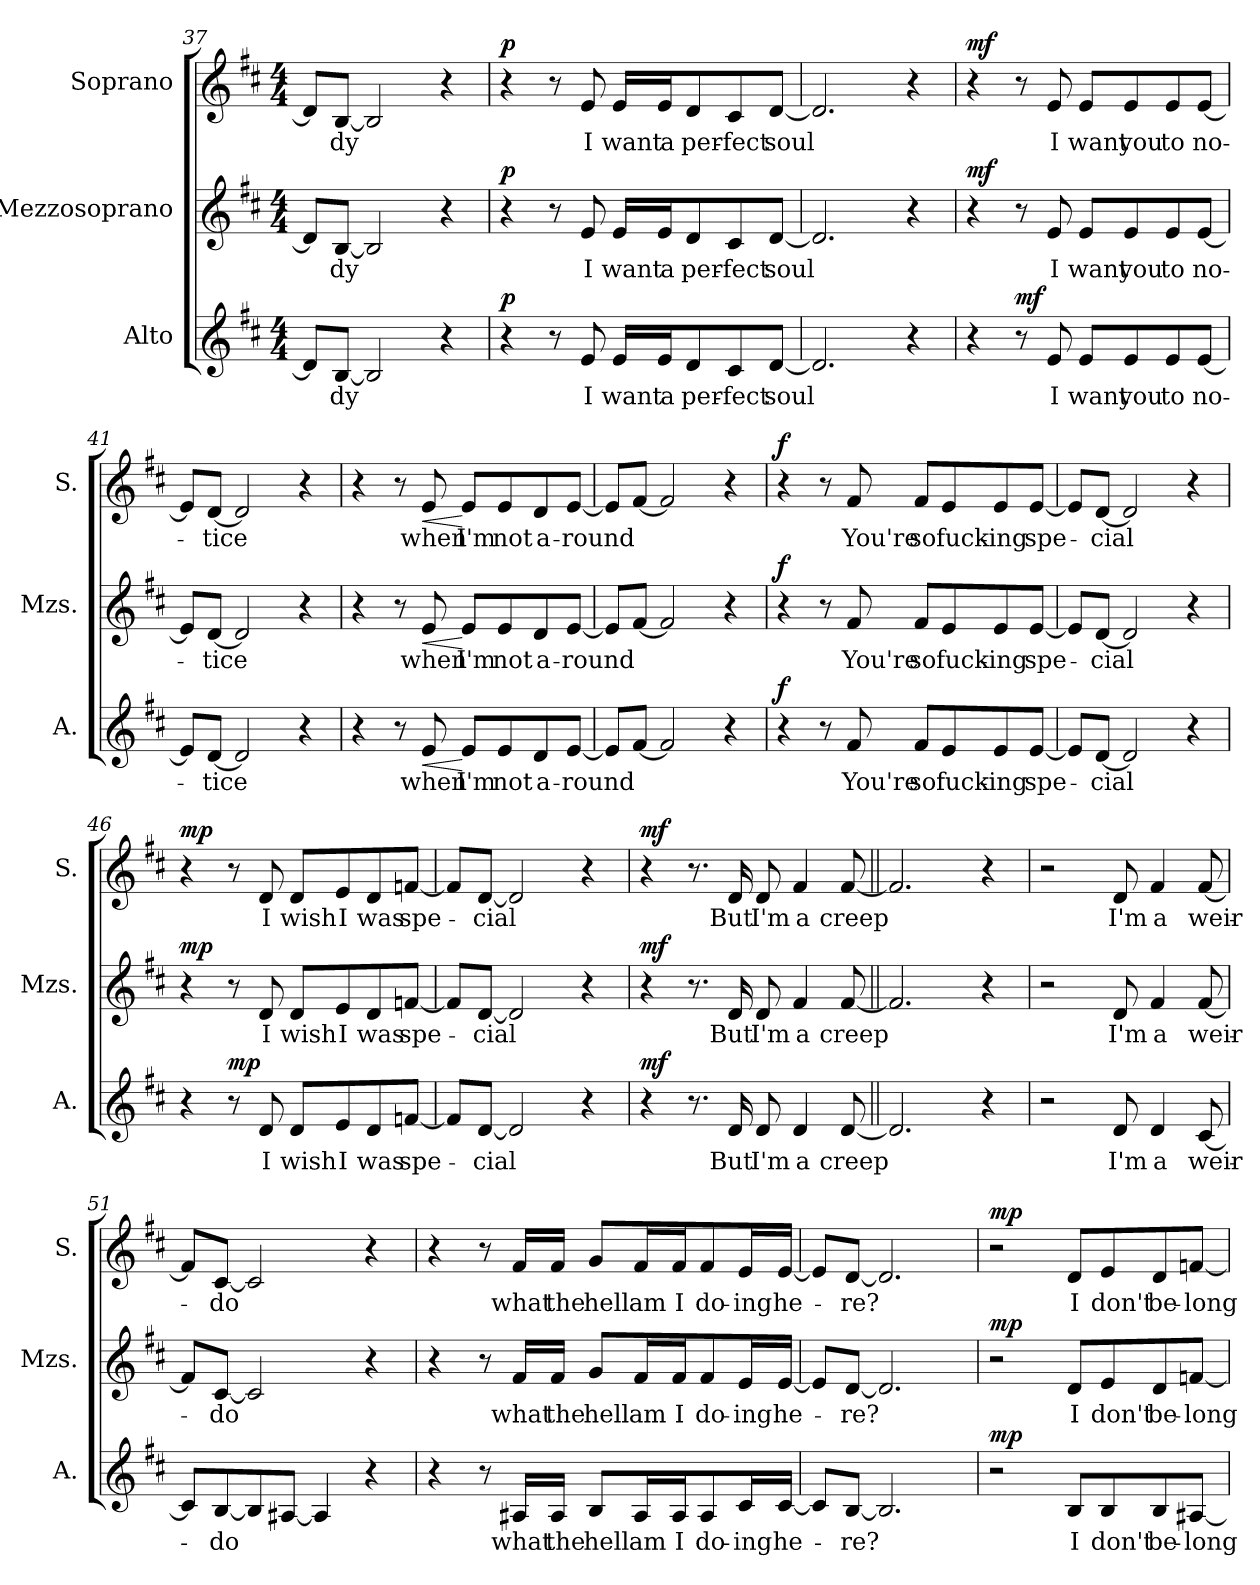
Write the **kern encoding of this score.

**kern	**text	**dynam	**kern	**text	**dynam	**kern	**text	**dynam
*part3	*part3	*part3	*part2	*part2	*part2	*part1	*part1	*part1
*staff3	*staff3	*staff3	*staff2	*staff2	*staff2	*staff1	*staff1	*staff1
*I"Alto	*	*	*I"Mezzosoprano	*	*	*I"Soprano	*	*
*I'A.	*	*	*I'Mzs.	*	*	*I'S.	*	*
*clefG2	*	*	*clefG2	*	*	*clefG2	*	*
*k[f#c#]	*	*	*k[f#c#]	*	*	*k[f#c#]	*	*
*D:	*	*	*D:	*	*	*D:	*	*
*M4/4	*	*	*M4/4	*	*	*M4/4	*	*
=37	=37	=37	=37	=37	=37	=37	=37	=37
8d/L]	.	.	8d/L]	.	.	8d/L]	.	.
[8B/J	-dy	.	[8B/J	-dy	.	[8B/J	-dy	.
2B/]	.	.	2B/]	.	.	2B/]	.	.
4r	.	.	4r	.	.	4r	.	.
=38	=38	=38	=38	=38	=38	=38	=38	=38
!	!	!LO:DY:b	!	!	!LO:DY:b	!	!	!LO:DY:b
4r	.	p	4r	.	p	4r	.	p
8r	.	.	8r	.	.	8r	.	.
8e/	I	.	8e/	I	.	8e/	I	.
16e/LL	want	.	16e/LL	want	.	16e/LL	want	.
16e/J	a	.	16e/J	a	.	16e/J	a	.
8d/	per-	.	8d/	per-	.	8d/	per-	.
8c#/	-fect	.	8c#/	-fect	.	8c#/	-fect	.
[8d/J	soul	.	[8d/J	soul	.	[8d/J	soul	.
!!LO:LB:g=z
=39	=39	=39	=39	=39	=39	=39	=39	=39
2.d/]	.	.	2.d/]	.	.	2.d/]	.	.
4r	.	.	4r	.	.	4r	.	.
=40	=40	=40	=40	=40	=40	=40	=40	=40
!	!	!	!	!	!LO:DY:b	!	!	!LO:DY:b
4r	.	.	4r	.	mf	4r	.	mf
!	!	!LO:DY:b	!	!	!	!	!	!
8r	.	mf	8r	.	.	8r	.	.
8e/	I	.	8e/	I	.	8e/	I	.
8e/L	want	.	8e/L	want	.	8e/L	want	.
8e/	you	.	8e/	you	.	8e/	you	.
8e/	to	.	8e/	to	.	8e/	to	.
[8e/J	no-	.	[8e/J	no-	.	[8e/J	no-	.
=41	=41	=41	=41	=41	=41	=41	=41	=41
8e/L]	.	.	8e/L]	.	.	8e/L]	.	.
[8d/J	-tice	.	[8d/J	-tice	.	[8d/J	-tice	.
2d/]	.	.	2d/]	.	.	2d/]	.	.
4r	.	.	4r	.	.	4r	.	.
=42	=42	=42	=42	=42	=42	=42	=42	=42
4r	.	.	4r	.	.	4r	.	.
8r	.	.	8r	.	.	8r	.	.
!	!	!LO:HP:b	!	!	!LO:HP:b	!	!	!LO:HP:b
8e/	when	<	8e/	when	<	8e/	when	<
8e/L	I'm	[	8e/L	I'm	[	8e/L	I'm	[
8e/	not	.	8e/	not	.	8e/	not	.
8d/	a-	.	8d/	a-	.	8d/	a-	.
[8e/J	-round	.	[8e/J	-round	.	[8e/J	-round	.
=43	=43	=43	=43	=43	=43	=43	=43	=43
8e/L]	.	.	8e/L]	.	.	8e/L]	.	.
[8f#/J	.	.	[8f#/J	.	.	[8f#/J	.	.
2f#/]	.	.	2f#/]	.	.	2f#/]	.	.
4r	.	.	4r	.	.	4r	.	.
=44	=44	=44	=44	=44	=44	=44	=44	=44
!	!	!LO:DY:b	!	!	!LO:DY:b	!	!	!LO:DY:b
4r	.	f	4r	.	f	4r	.	f
8r	.	.	8r	.	.	8r	.	.
8f#/	You're	.	8f#/	You're	.	8f#/	You're	.
8f#/L	so	.	8f#/L	so	.	8f#/L	so	.
8e/	fuck-	.	8e/	fuck-	.	8e/	fuck-	.
8e/	-ing	.	8e/	-ing	.	8e/	-ing	.
[8e/J	spe-	.	[8e/J	spe-	.	[8e/J	spe-	.
!!LO:LB:g=z
=45	=45	=45	=45	=45	=45	=45	=45	=45
8e/L]	.	.	8e/L]	.	.	8e/L]	.	.
[8d/J	-cial	.	[8d/J	-cial	.	[8d/J	-cial	.
2d/]	.	.	2d/]	.	.	2d/]	.	.
4r	.	.	4r	.	.	4r	.	.
=46	=46	=46	=46	=46	=46	=46	=46	=46
!	!	!	!	!	!LO:DY:b	!	!	!LO:DY:b
4r	.	.	4r	.	mp	4r	.	mp
!	!	!LO:DY:b	!	!	!	!	!	!
8r	.	mp	8r	.	.	8r	.	.
8d/	I	.	8d/	I	.	8d/	I	.
8d/L	wish	.	8d/L	wish	.	8d/L	wish	.
8e/	I	.	8e/	I	.	8e/	I	.
8d/	was	.	8d/	was	.	8d/	was	.
[8fn/J	spe-	.	[8fn/J	spe-	.	[8fn/J	spe-	.
=47	=47	=47	=47	=47	=47	=47	=47	=47
8f/L]	.	.	8f/L]	.	.	8f/L]	.	.
[8d/J	-cial	.	[8d/J	-cial	.	[8d/J	-cial	.
2d/]	.	.	2d/]	.	.	2d/]	.	.
4r	.	.	4r	.	.	4r	.	.
=48	=48	=48	=48	=48	=48	=48	=48	=48
!	!	!LO:DY:b	!	!	!LO:DY:b	!	!	!LO:DY:b
4r	.	mf	4r	.	mf	4r	.	mf
8.r	.	.	8.r	.	.	8.r	.	.
16d/	But	.	16d/	But	.	16d/	But	.
8d/	I'm	.	8d/	I'm	.	8d/	I'm	.
4d/	a	.	4f#/	a	.	4f#/	a	.
[8d/	creep	.	[8f#/	creep	.	[8f#/	creep	.
=49||	=49||	=49||	=49||	=49||	=49||	=49||	=49||	=49||
2.d/]	.	.	2.f#/]	.	.	2.f#/]	.	.
4r	.	.	4r	.	.	4r	.	.
=50	=50	=50	=50	=50	=50	=50	=50	=50
2r	.	.	2r	.	.	2r	.	.
8d/	I'm	.	8d/	I'm	.	8d/	I'm	.
4d/	a	.	4f#/	a	.	4f#/	a	.
[8c#/	weir-	.	[8f#/	weir-	.	[8f#/	weir-	.
=51	=51	=51	=51	=51	=51	=51	=51	=51
8c#/L]	.	.	8f#/L]	.	.	8f#/L]	.	.
[8B/	-do	.	[8c#/J	-do	.	[8c#/J	-do	.
8B/]	.	.	2c#/]	.	.	2c#/]	.	.
[8A#X/J	.	.	.	.	.	.	.	.
4A#/]	.	.	.	.	.	.	.	.
4r	.	.	4r	.	.	4r	.	.
!!LO:PB:g=z
=52	=52	=52	=52	=52	=52	=52	=52	=52
4r	.	.	4r	.	.	4r	.	.
8r	.	.	8r	.	.	8r	.	.
16A#X/LL	what	.	16f#/LL	what	.	16f#/LL	what	.
16A#/JJ	the	.	16f#/JJ	the	.	16f#/JJ	the	.
8B/L	hell	.	8g/L	hell	.	8g/L	hell	.
16A#/L	am	.	16f#/L	am	.	16f#/L	am	.
16A#/J	I	.	16f#/J	I	.	16f#/J	I	.
8A#/	do-	.	8f#/	do-	.	8f#/	do-	.
16c#/L	-ing	.	16e/L	-ing	.	16e/L	-ing	.
[16c#/JJ	he-	.	[16e/JJ	he-	.	[16e/JJ	he-	.
=53	=53	=53	=53	=53	=53	=53	=53	=53
8c#/L]	.	.	8e/L]	.	.	8e/L]	.	.
[8B/J	-re?	.	[8d/J	-re?	.	[8d/J	-re?	.
2.B/]	.	.	2.d/]	.	.	2.d/]	.	.
=54	=54	=54	=54	=54	=54	=54	=54	=54
!	!	!LO:DY:b	!	!	!LO:DY:b	!	!	!LO:DY:b
2r	.	mp	2r	.	mp	2r	.	mp
8B/L	I	.	8d/L	I	.	8d/L	I	.
8B/	don't	.	8e/	don't	.	8e/	don't	.
8B/	be-	.	8d/	be-	.	8d/	be-	.
[8A#X/J	-long	.	[8fn/J	-long	.	[8fn/J	-long	.
=	=	=	=	=	=	=	=	=
*-	*-	*-	*-	*-	*-	*-	*-	*-
